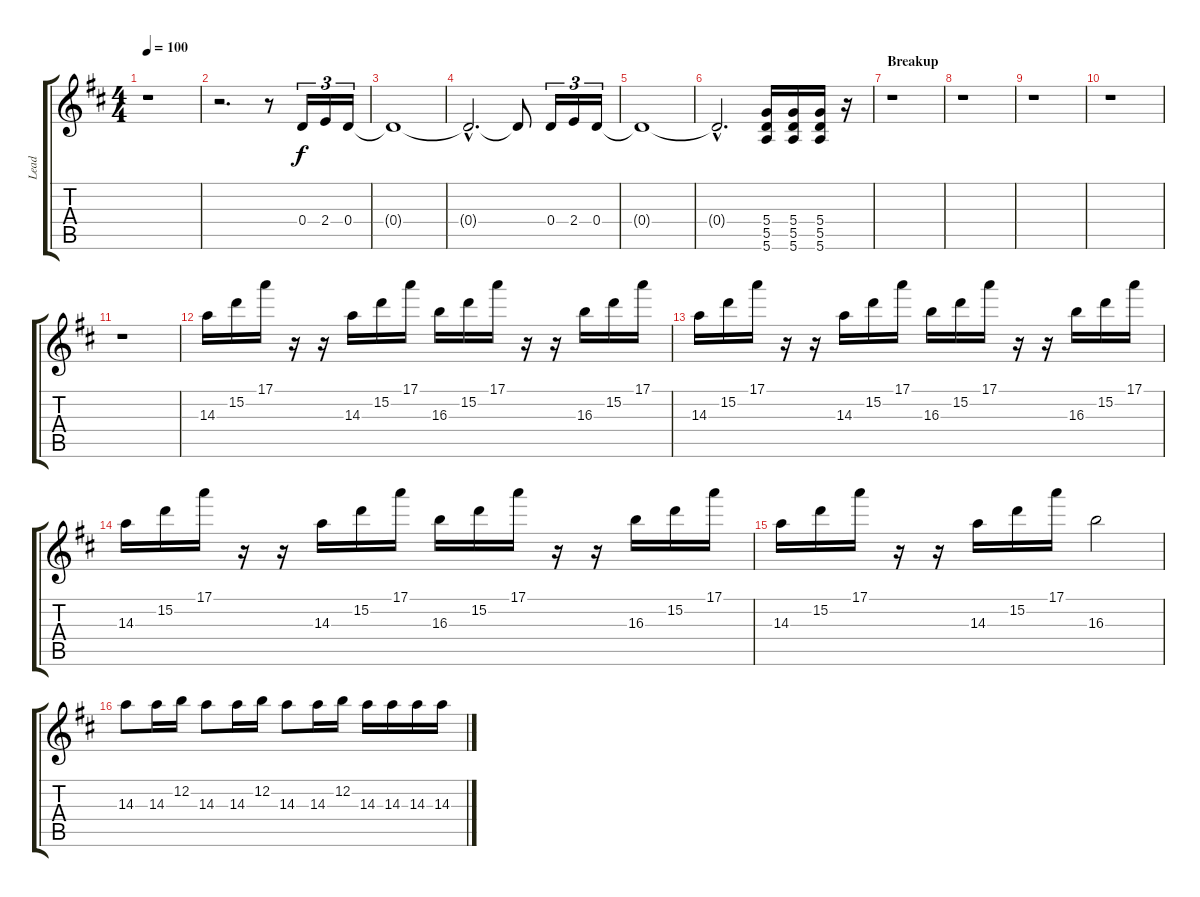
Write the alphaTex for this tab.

\track ("Lead" "Lead") {instrument distortionguitar}
\staff {score tabs}
\tuning (E4 B3 G3 D3 A2 E2) {hide}
\ts (4 4)
\tempo 100
\clef g2
\ks d
r.1{dy f} |
r.2{d} r.8 0.4.16{tu (3 2)} 2.4.16{tu (3 2)} 0.4.16{tu (3 2)} |
0.4{t}.1 |
0.4{hac t}.2{d} 0.4{t}.8 0.4.16{tu (3 2)} 2.4.16{tu (3 2)} 0.4.16{tu (3 2)} |
0.4{t}.1 |
0.4{hac t}.2{d} (5.4 5.5 5.6).16 (5.4 5.5 5.6).16 (5.4 5.5 5.6).16 r.16 |
\section ("" "Breakup")
r.1 |
r.1 |
r.1 |
r.1 |
r.1 |
14.3.16 15.2.16 17.1.16 r.16 r.16 14.3.16 15.2.16 17.1.16 16.3.16 15.2.16 17.1.16 r.16 r.16 16.3.16 15.2.16 17.1.16 |
14.3.16 15.2.16 17.1.16 r.16 r.16 14.3.16 15.2.16 17.1.16 16.3.16 15.2.16 17.1.16 r.16 r.16 16.3.16 15.2.16 17.1.16 |
14.3.16 15.2.16 17.1.16 r.16 r.16 14.3.16 15.2.16 17.1.16 16.3.16 15.2.16 17.1.16 r.16 r.16 16.3.16 15.2.16 17.1.16 |
14.3.16 15.2.16 17.1.16 r.16 r.16 14.3.16 15.2.16 17.1.16 16.3.2 |
14.3.8 14.3.16 12.2.16 14.3.8 14.3.16 12.2.16 14.3.8 14.3.16 12.2.16 14.3.16 14.3.16 14.3.16 14.3.16
